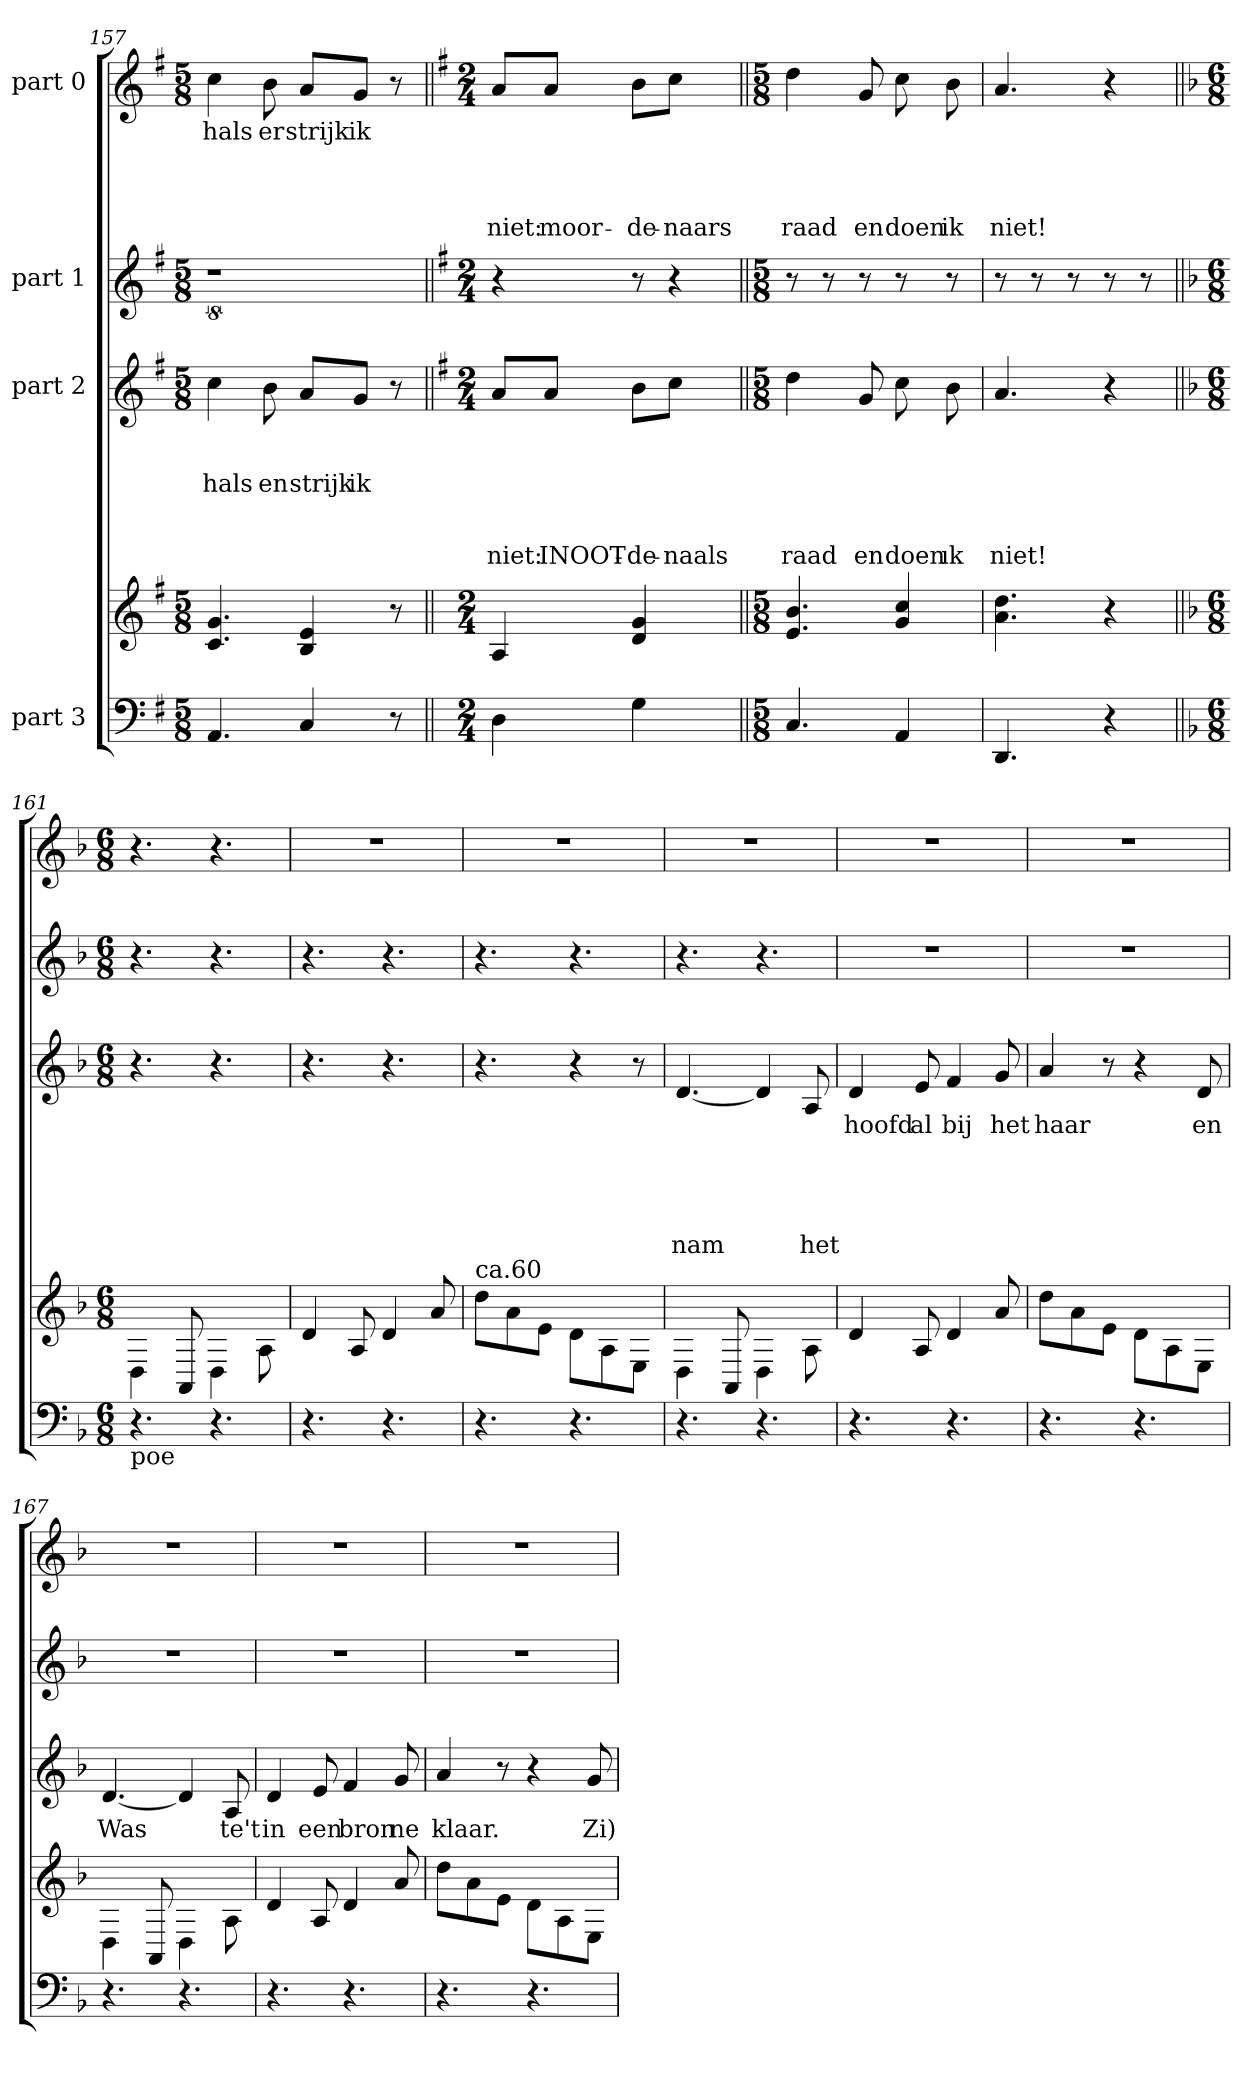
**kern	**kern	**kern	**text	**text	**text	**text	**text	**text	**kern	**kern	**text	**text	**text	**text	**text
*part4	*part4	*part3	*part3	*part3	*part3	*part3	*part3	*part3	*part2	*part1	*part1	*part1	*part1	*part1	*part1
*staff5	*staff4	*staff3	*staff3	*staff3	*staff3	*staff3	*staff3	*staff3	*staff2	*staff1	*staff1	*staff1	*staff1	*staff1	*staff1
*I"part 3	*	*I"part 2	*	*	*	*	*	*	*I"part 1	*I"part 0	*	*	*	*	*
*clefF4	*clefG2	*clefG2	*	*	*	*	*	*	*clefG2	*clefG2	*	*	*	*	*
*k[f#]	*k[f#]	*k[f#]	*	*	*	*	*	*	*k[f#]	*k[f#]	*	*	*	*	*
*M5/8	*M5/8	*M5/8	*	*	*	*	*	*	*M5/8	*M5/8	*	*	*	*	*
*MM30	*MM30	*MM30	*	*	*	*	*	*	*MM30	*MM30	*	*	*	*	*
=157	=157	=157	=157	=157	=157	=157	=157	=157	=157	=157	=157	=157	=157	=157	=157
!	!	!	!	!	!LO:LY:b	!	!	!	!	!	!LO:LY:b	!	!	!	!
4.AA/	4.c/ 4.g/	4cc\	.	.	hals	.	.	.	8%5r	4cc\	hals	.	.	.	.
!	!	!	!	!	!LO:LY:b	!	!	!	!	!	!LO:LY:b	!	!	!	!
.	.	8b\	.	.	en	.	.	.	.	8b\	er	.	.	.	.
!	!	!	!	!	!LO:LY:b	!	!	!	!	!	!LO:LY:b	!	!	!	!
4C/	4B/ 4e/	8a/L	.	.	strijk	.	.	.	.	8a/L	strijk	.	.	.	.
!	!	!	!	!	!LO:LY:b	!	!	!	!	!	!LO:LY:b	!	!	!	!
.	.	8g/J	.	.	ik	.	.	.	.	8g/J	ik	.	.	.	.
8r	8r	8r	.	.	.	.	.	.	8ryy	8r	.	.	.	.	.
=158||	=158||	=158||	=158||	=158||	=158||	=158||	=158||	=158||	=158||	=158||	=158||	=158||	=158||	=158||	=158||
*k[]	*k[]	*	*	*	*	*	*	*	*	*	*	*	*	*	*
*M2/4	*M2/4	*M2/4	*	*	*	*	*	*	*M2/4	*M2/4	*	*	*	*	*
*	*	*	*	*	*	*	*	*	*	*MM90	*	*	*	*	*
!	!	!	!	!	!	!	!	!LO:LY:b	!	!	!	!	!	!	!LO:LY:b
4D\	4A/	8a/L	.	.	.	.	.	niet:	4r	8a/L	.	.	.	.	niet:
!	!	!	!	!	!	!	!	!LO:LY:b	!	!	!	!	!	!	!LO:LY:b
.	.	8a/J	.	.	.	.	.	INOOT-	.	8a/J	.	.	.	.	moor-
!	!	!	!	!	!	!	!	!LO:LY:b	!	!	!	!	!	!	!LO:LY:b
4G\	4d/ 4g/	8b\L	.	.	.	.	.	de-	8r	8b\L	.	.	.	.	de-
!	!	!	!	!	!	!	!	!LO:LY:b	!	!	!	!	!	!	!LO:LY:b
.	.	8cc\J	.	.	.	.	.	naals	4r	8cc\J	.	.	.	.	naars
8ryy	8ryy	8ryy	.	.	.	.	.	.	.	8ryy	.	.	.	.	.
=159||	=159||	=159||	=159||	=159||	=159||	=159||	=159||	=159||	=159||	=159||	=159||	=159||	=159||	=159||	=159||
*M5/8	*M5/8	*M5/8	*	*	*	*	*	*	*M5/8	*M5/8	*	*	*	*	*
!	!	!	!	!	!	!	!	!LO:LY:b	!	!	!	!	!	!	!LO:LY:b
4.C/	4.e/ 4.b/	4dd\	.	.	.	.	.	raad	8r	4dd\	.	.	.	.	raad
.	.	.	.	.	.	.	.	.	8r	.	.	.	.	.	.
!	!	!	!	!	!	!	!	!LO:LY:b	!	!	!	!	!	!	!LO:LY:b
.	.	8g/	.	.	.	.	.	en	8r	8g/	.	.	.	.	en
!	!	!	!	!	!	!	!	!LO:LY:b	!	!	!	!	!	!	!LO:LY:b
4AA/	4g/ 4cc/	8cc\	.	.	.	.	.	doen	8r	8cc\	.	.	.	.	doen
!	!	!	!	!	!	!	!	!LO:LY:b	!	!	!	!	!	!	!LO:LY:b
.	.	8b\	.	.	.	.	.	ık	8r	8b\	.	.	.	.	ik
=160	=160	=160	=160	=160	=160	=160	=160	=160	=160	=160	=160	=160	=160	=160	=160
!	!	!	!	!	!	!	!	!LO:LY:b	!	!	!	!	!	!	!LO:LY:b
4.DD/	4.a\ 4.dd\	4.a/	.	.	.	.	.	niet!	8r	4.a/	.	.	.	.	niet!
.	.	.	.	.	.	.	.	.	8r	.	.	.	.	.	.
.	.	.	.	.	.	.	.	.	8r	.	.	.	.	.	.
4r	4r	4r	.	.	.	.	.	.	8r	4r	.	.	.	.	.
.	.	.	.	.	.	.	.	.	8r	.	.	.	.	.	.
=161||	=161||	=161||	=161||	=161||	=161||	=161||	=161||	=161||	=161||	=161||	=161||	=161||	=161||	=161||	=161||
*k[b-]	*k[b-]	*k[b-]	*	*	*	*	*	*	*k[b-]	*k[b-]	*	*	*	*	*
*M6/8	*M6/8	*M6/8	*	*	*	*	*	*	*M6/8	*M6/8	*	*	*	*	*
!LO:TX:b:t=poe	!	!	!	!	!	!	!	!	!	!	!	!	!	!	!
4.r	4D\	4.r	.	.	.	.	.	.	4.r	4.r	.	.	.	.	.
.	8AA/	.	.	.	.	.	.	.	.	.	.	.	.	.	.
4.r	4D\	4.r	.	.	.	.	.	.	4.r	4.r	.	.	.	.	.
.	8A\	.	.	.	.	.	.	.	.	.	.	.	.	.	.
=162	=162	=162	=162	=162	=162	=162	=162	=162	=162	=162	=162	=162	=162	=162	=162
!	!	!	!	!	!	!	!	!	!	!LO:N:vis=2	!	!	!	!	!
4.r	4d/	4.r	.	.	.	.	.	.	4.r	2.r	.	.	.	.	.
.	8A/	.	.	.	.	.	.	.	.	.	.	.	.	.	.
4.r	4d/	4.r	.	.	.	.	.	.	4.r	.	.	.	.	.	.
.	8a/	.	.	.	.	.	.	.	.	.	.	.	.	.	.
=163	=163	=163	=163	=163	=163	=163	=163	=163	=163	=163	=163	=163	=163	=163	=163
!	!LO:TX:a:t=ca.60	!	!	!	!	!	!	!	!	!	!	!	!	!	!
!	!	!	!	!	!	!	!	!	!	!LO:N:vis=2	!	!	!	!	!
4.r	8dd\L	4.r	.	.	.	.	.	.	4.r	2.r	.	.	.	.	.
.	8a\	.	.	.	.	.	.	.	.	.	.	.	.	.	.
.	8e\J	.	.	.	.	.	.	.	.	.	.	.	.	.	.
4.r	8d\L	4r	.	.	.	.	.	.	4.r	.	.	.	.	.	.
.	8A\	.	.	.	.	.	.	.	.	.	.	.	.	.	.
.	8E\J	8r	.	.	.	.	.	.	.	.	.	.	.	.	.
=164	=164	=164	=164	=164	=164	=164	=164	=164	=164	=164	=164	=164	=164	=164	=164
!	!	!	!	!	!	!	!	!LO:LY:b	!	!LO:N:vis=2	!	!	!	!	!
4.r	4D\	[4.d/	.	.	.	.	.	nam	4.r	2.r	.	.	.	.	.
.	8AA/	.	.	.	.	.	.	.	.	.	.	.	.	.	.
4.r	4D\	4d/]	.	.	.	.	.	.	4.r	.	.	.	.	.	.
!	!	!	!	!	!	!	!	!LO:LY:b	!	!	!	!	!	!	!
.	8A\	8A/	.	.	.	.	.	het	.	.	.	.	.	.	.
=165	=165	=165	=165	=165	=165	=165	=165	=165	=165	=165	=165	=165	=165	=165	=165
!	!	!	!LO:LY:b	!	!	!	!	!	!LO:N:vis=2	!LO:N:vis=2	!	!	!	!	!
4.r	4d/	4d/	hoofd	.	.	.	.	.	2.r	2.r	.	.	.	.	.
!	!	!	!LO:LY:b	!	!	!	!	!	!	!	!	!	!	!	!
.	8A/	8e/	al	.	.	.	.	.	.	.	.	.	.	.	.
!	!	!	!LO:LY:b	!	!	!	!	!	!	!	!	!	!	!	!
4.r	4d/	4f/	bij	.	.	.	.	.	.	.	.	.	.	.	.
!	!	!	!LO:LY:b	!	!	!	!	!	!	!	!	!	!	!	!
.	8a/	8g/	het	.	.	.	.	.	.	.	.	.	.	.	.
=166	=166	=166	=166	=166	=166	=166	=166	=166	=166	=166	=166	=166	=166	=166	=166
!	!	!	!LO:LY:b	!	!	!	!	!	!LO:N:vis=2	!LO:N:vis=2	!	!	!	!	!
4.r	8dd\L	4a/	haar	.	.	.	.	.	2.r	2.r	.	.	.	.	.
.	8a\	.	.	.	.	.	.	.	.	.	.	.	.	.	.
.	8e\J	8r	.	.	.	.	.	.	.	.	.	.	.	.	.
4.r	8d\L	4r	.	.	.	.	.	.	.	.	.	.	.	.	.
.	8A\	.	.	.	.	.	.	.	.	.	.	.	.	.	.
!	!	!	!LO:LY:b	!	!	!	!	!	!	!	!	!	!	!	!
.	8E\J	8d/	en	.	.	.	.	.	.	.	.	.	.	.	.
=167	=167	=167	=167	=167	=167	=167	=167	=167	=167	=167	=167	=167	=167	=167	=167
!	!	!	!LO:LY:b	!	!	!	!	!	!LO:N:vis=2	!LO:N:vis=2	!	!	!	!	!
4.r	4D\	[4.d/	Was	.	.	.	.	.	2.r	2.r	.	.	.	.	.
.	8AA/	.	.	.	.	.	.	.	.	.	.	.	.	.	.
4.r	4D\	4d/]	.	.	.	.	.	.	.	.	.	.	.	.	.
!	!	!	!LO:LY:b	!	!	!	!	!	!	!	!	!	!	!	!
.	8A\	8A/	te't	.	.	.	.	.	.	.	.	.	.	.	.
=168	=168	=168	=168	=168	=168	=168	=168	=168	=168	=168	=168	=168	=168	=168	=168
!	!	!	!LO:LY:b	!	!	!	!	!	!LO:N:vis=2	!LO:N:vis=2	!	!	!	!	!
4.r	4d/	4d/	in	.	.	.	.	.	2.r	2.r	.	.	.	.	.
!	!	!	!LO:LY:b	!	!	!	!	!	!	!	!	!	!	!	!
.	8A/	8e/	een	.	.	.	.	.	.	.	.	.	.	.	.
!	!	!	!LO:LY:b	!	!	!	!	!	!	!	!	!	!	!	!
4.r	4d/	4f/	bron	.	.	.	.	.	.	.	.	.	.	.	.
!	!	!	!LO:LY:b	!	!	!	!	!	!	!	!	!	!	!	!
.	8a/	8g/	ne	.	.	.	.	.	.	.	.	.	.	.	.
=169	=169	=169	=169	=169	=169	=169	=169	=169	=169	=169	=169	=169	=169	=169	=169
!	!	!	!LO:LY:b	!	!	!	!	!	!LO:N:vis=2	!LO:N:vis=2	!	!	!	!	!
4.r	8dd\L	4a/	klaar.	.	.	.	.	.	2.r	2.r	.	.	.	.	.
.	8a\	.	.	.	.	.	.	.	.	.	.	.	.	.	.
.	8e\J	8r	.	.	.	.	.	.	.	.	.	.	.	.	.
4.r	8d\L	4r	.	.	.	.	.	.	.	.	.	.	.	.	.
.	8A\	.	.	.	.	.	.	.	.	.	.	.	.	.	.
!	!	!	!LO:LY:b	!	!	!	!	!	!	!	!	!	!	!	!
.	8E\J	8g/	Zi)	.	.	.	.	.	.	.	.	.	.	.	.
=	=	=	=	=	=	=	=	=	=	=	=	=	=	=	=
*-	*-	*-	*-	*-	*-	*-	*-	*-	*-	*-	*-	*-	*-	*-	*-
